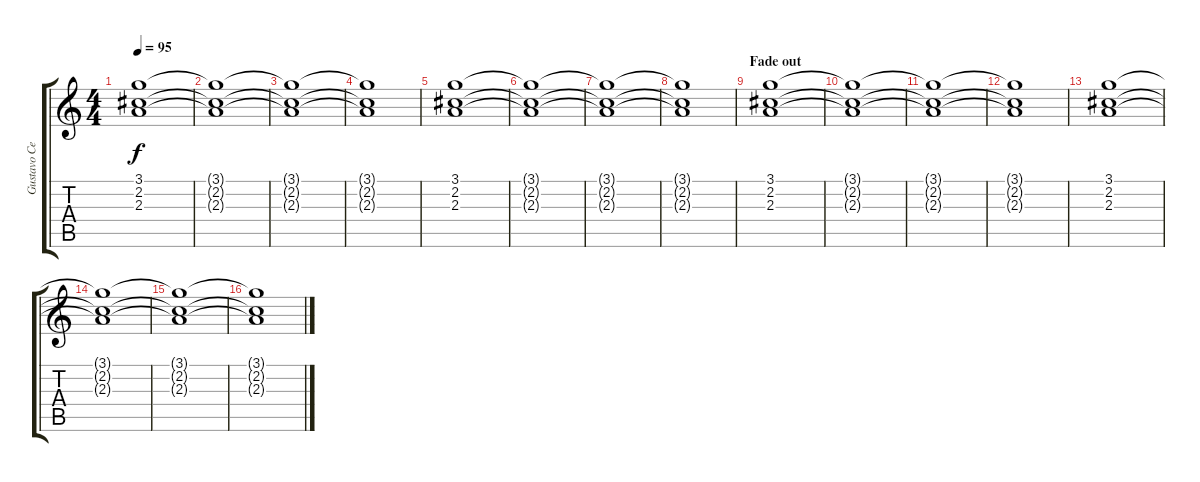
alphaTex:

\track ("Gustavo Cerati GTR" "Gustavo Ce") {instrument electricguitarclean}
\staff {score tabs}
\tuning (E4 B3 G3 D3 A2 E2) {hide}
\ts (4 4)
\tempo 95
\clef g2
\ks c
(3.1 2.2 2.3).1{dy f volume 12} |
(3.1{t} 2.2{t} 2.3{t}).1 |
(3.1{t} 2.2{t} 2.3{t}).1{volume 0} |
(3.1{t} 2.2{t} 2.3{t}).1 |
(3.1 2.2 2.3).1{volume 12} |
(3.1{t} 2.2{t} 2.3{t}).1 |
(3.1{t} 2.2{t} 2.3{t}).1{volume 0} |
(3.1{t} 2.2{t} 2.3{t}).1 |
\section ("" "Fade out")
(3.1 2.2 2.3).1{volume 12} |
(3.1{t} 2.2{t} 2.3{t}).1 |
(3.1{t} 2.2{t} 2.3{t}).1{volume 6} |
(3.1{t} 2.2{t} 2.3{t}).1 |
(3.1 2.2 2.3).1{volume 3} |
(3.1{t} 2.2{t} 2.3{t}).1 |
(3.1{t} 2.2{t} 2.3{t}).1{volume 0} |
(3.1{t} 2.2{t} 2.3{t}).1
